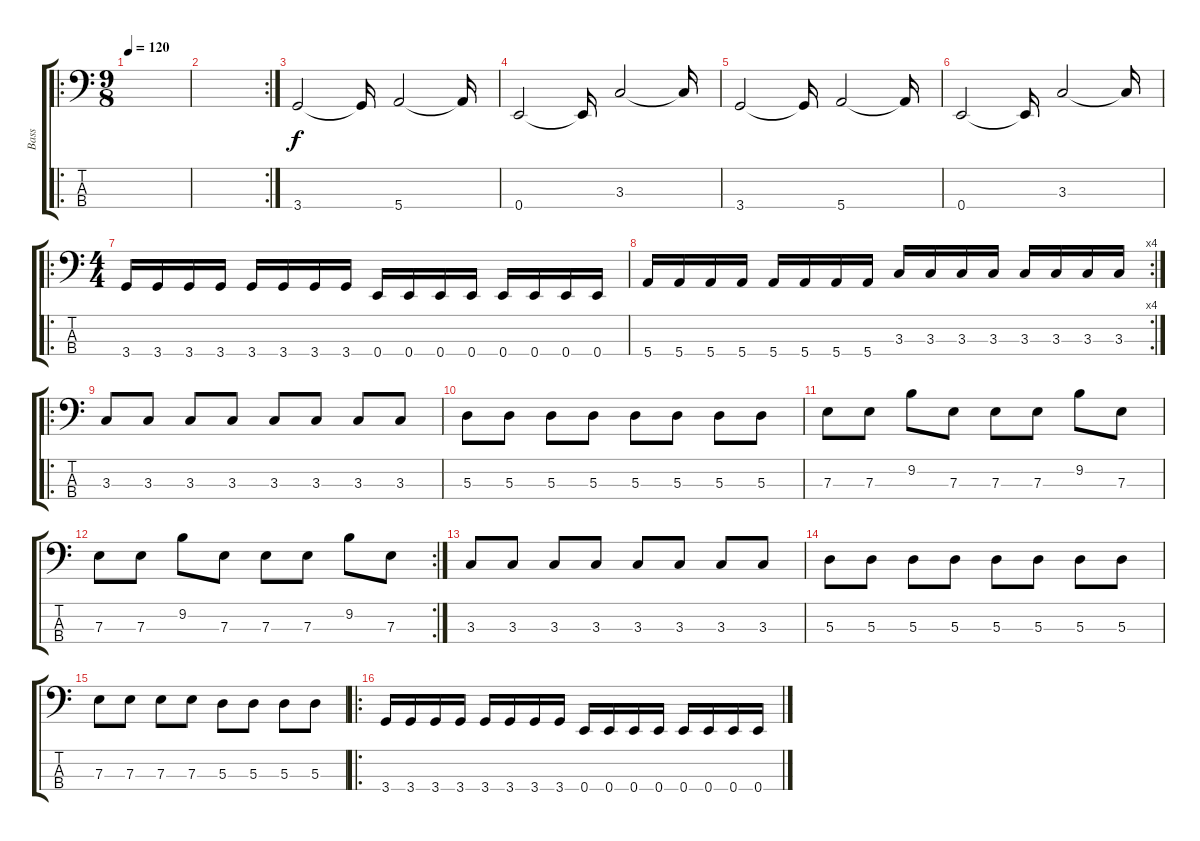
\track ("Bass" "Bass") {instrument electricbassfinger}
\staff {score tabs}
\tuning (G2 D2 A1 E1) {hide}
\ro
\ts (9 8)
\tempo 120
\clef f4
\ks c
|
\rc 2
|
3.4.2 3.4{t}.16 5.4.2 5.4{t}.16 |
0.4.2 0.4{t}.16 3.3.2 3.3{t}.16 |
3.4.2 3.4{t}.16 5.4.2 5.4{t}.16 |
0.4.2 0.4{t}.16 3.3.2 3.3{t}.16 |
\ro
\ts (4 4)
3.4.16 3.4.16 3.4.16 3.4.16 3.4.16 3.4.16 3.4.16 3.4.16 0.4.16 0.4.16 0.4.16 0.4.16 0.4.16 0.4.16 0.4.16 0.4.16 |
\rc 4
5.4.16 5.4.16 5.4.16 5.4.16 5.4.16 5.4.16 5.4.16 5.4.16 3.3.16 3.3.16 3.3.16 3.3.16 3.3.16 3.3.16 3.3.16 3.3.16 |
\ro
3.3.8 3.3.8 3.3.8 3.3.8 3.3.8 3.3.8 3.3.8 3.3.8 |
5.3.8 5.3.8 5.3.8 5.3.8 5.3.8 5.3.8 5.3.8 5.3.8 |
7.3.8 7.3.8 9.2.8 7.3.8 7.3.8 7.3.8 9.2.8 7.3.8 |
\rc 2
7.3.8 7.3.8 9.2.8 7.3.8 7.3.8 7.3.8 9.2.8 7.3.8 |
3.3.8 3.3.8 3.3.8 3.3.8 3.3.8 3.3.8 3.3.8 3.3.8 |
5.3.8 5.3.8 5.3.8 5.3.8 5.3.8 5.3.8 5.3.8 5.3.8 |
7.3.8 7.3.8 7.3.8 7.3.8 5.3.8 5.3.8 5.3.8 5.3.8 |
\ro
3.4.16 3.4.16 3.4.16 3.4.16 3.4.16 3.4.16 3.4.16 3.4.16 0.4.16 0.4.16 0.4.16 0.4.16 0.4.16 0.4.16 0.4.16 0.4.16
